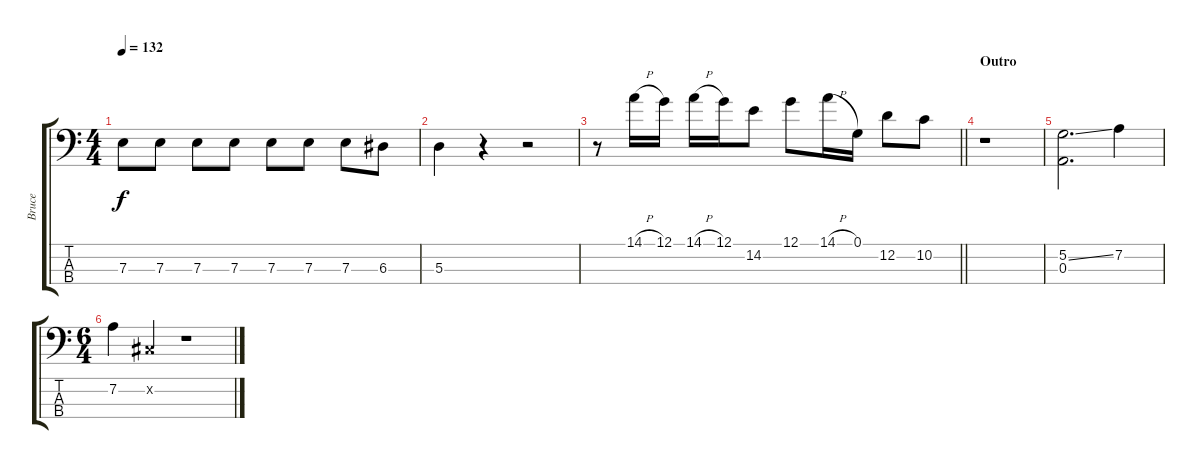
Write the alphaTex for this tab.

\track ("Bruce" "Bruce") {instrument electricbassfinger}
\staff {score tabs}
\tuning (G2 D2 A1 E1) {hide}
\ts (4 4)
\tempo 132
\clef f4
\ks c
7.3.8{dy f} 7.3.8 7.3.8 7.3.8 7.3.8 7.3.8 7.3.8 6.3.8 |
5.3.4 r.4 r.2 |
\barLineRight lightlight
r.8 14.1{h}.16 12.1.16 14.1{h}.16 12.1.16 14.2.8 12.1.8 14.1{h}.16 0.1.16 12.2.8 10.2.8 |
\section ("" "Outro")
r.1 |
(5.2{ss} 0.3).2{d} 7.2.4 |
\ts (6 4)
7.2.4 -1.2{x}.4 r.1
